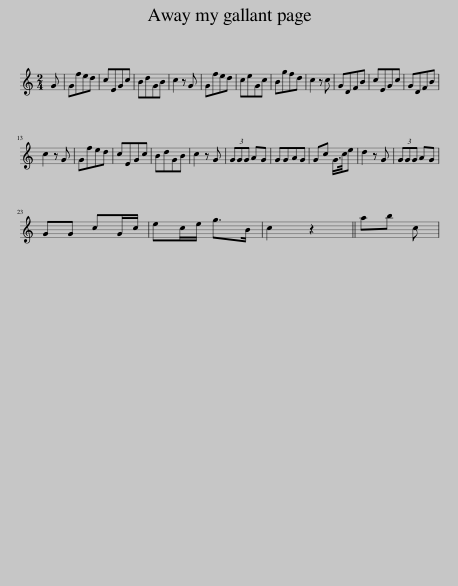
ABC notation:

X:1
L:1/8
M:2/4
I:linebreak $
K:C
V:1 treble
V:1
 G | Gfed | cEGc | BdGB | c2 z G | %5
 Gfed | ceGc | Bgfd | c2 z c | GDFB | %10
 cEGc | GDFB |$ c2 z G | Gfed | cEGc | %15
 BdGB | c2 z G | (3GGG AG | GGAG | Gc G/>c/e | %20
 d2 z G | (3GGG AG |$ GG cG/c/ | ec/e/ g>B | c2 z2 || %25
 ab c | %26
